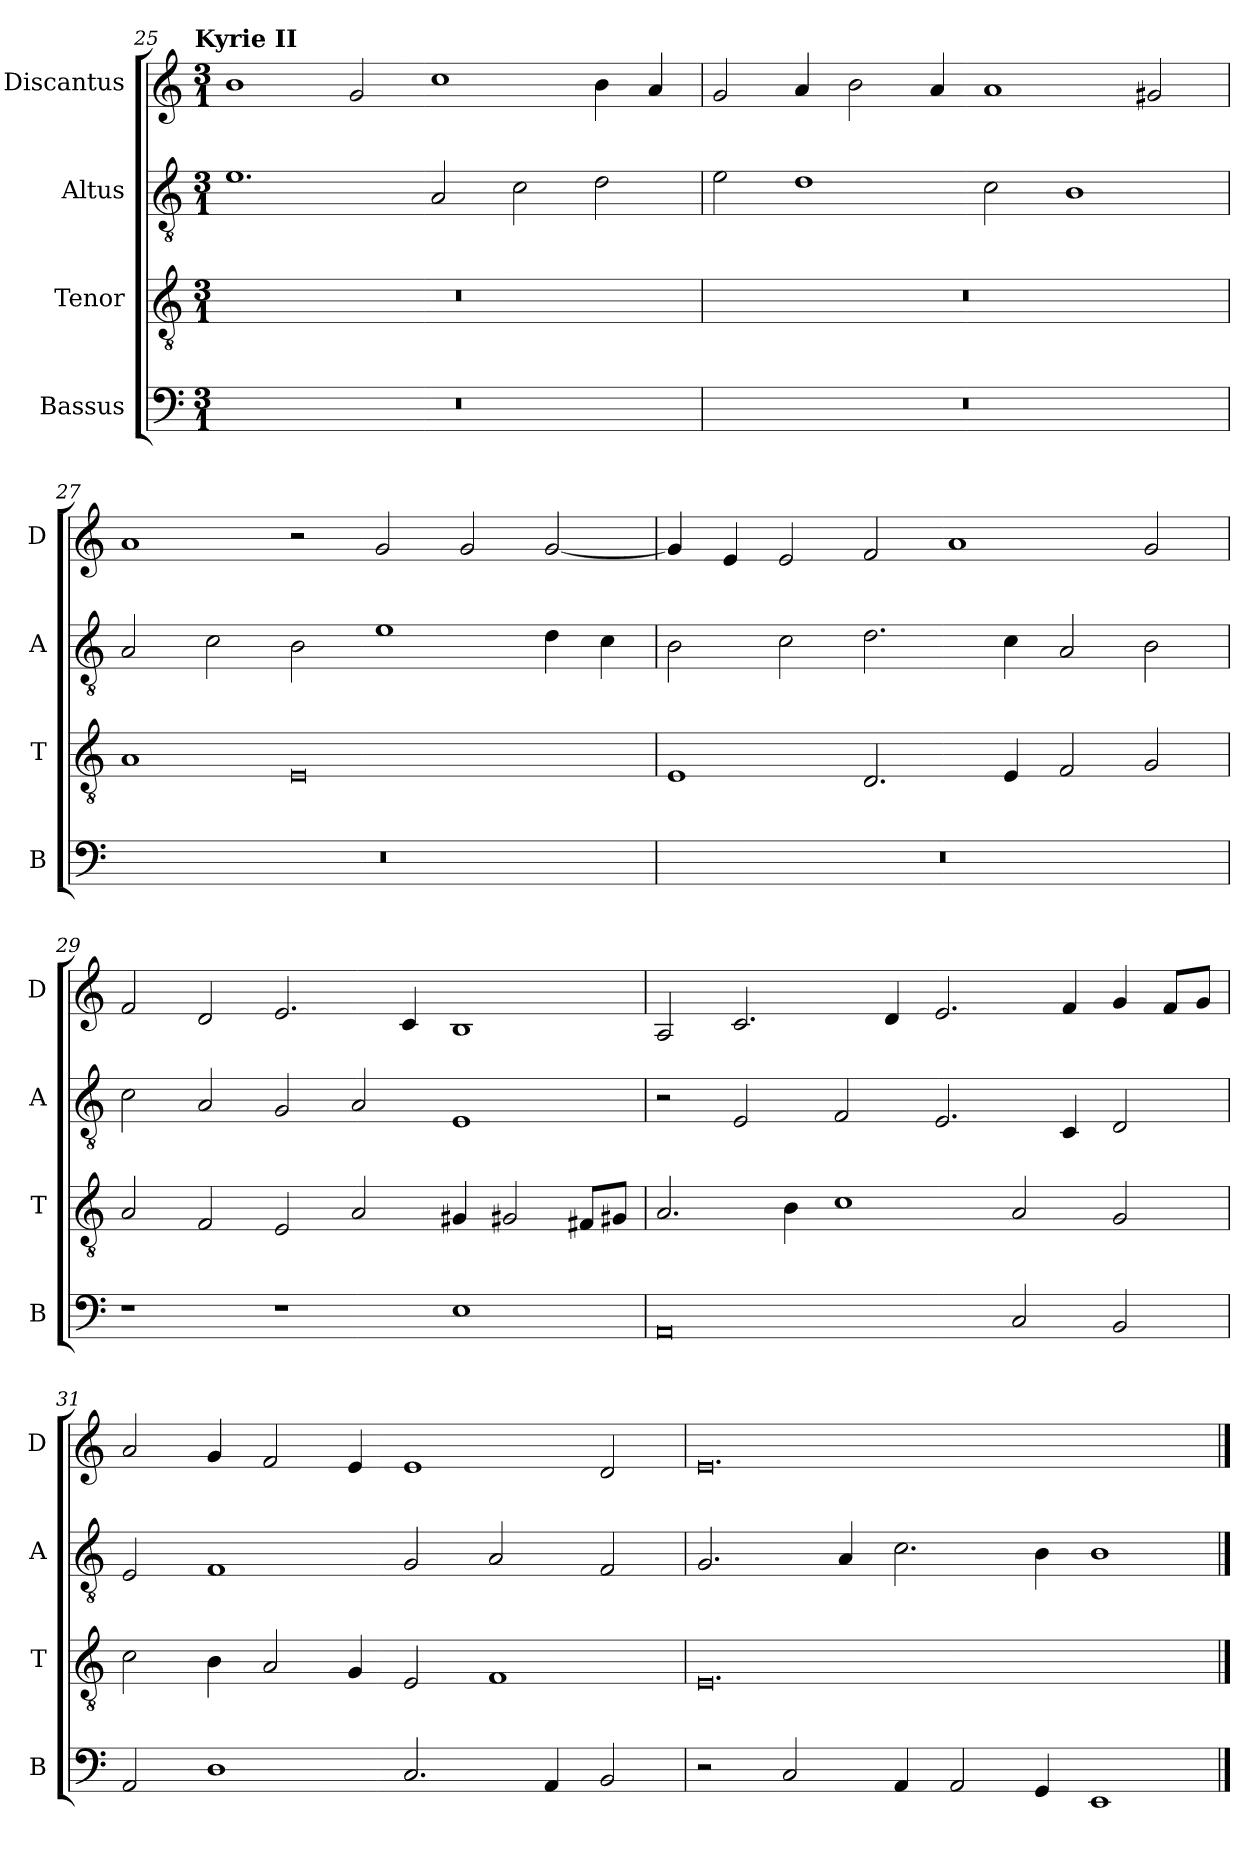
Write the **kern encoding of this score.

**kern	**kern	**kern	**kern
*part4	*part3	*part2	*part1
*staff4	*staff3	*staff2	*staff1
*I"Bassus	*I"Tenor	*I"Altus	*I"Discantus
*I'B	*I'T	*I'A	*I'D
!!LO:LB:g=z
*clefF4	*clefGv2	*clefGv2	*clefG2
*k[]	*k[]	*k[]	*k[]
!!LO:TX:omd:t=Kyrie II
*M3/1	*M3/1	*M3/1	*M3/1
=25	=25	=25	=25
0.r	0.r	1.e	1b
.	.	.	2g/
.	.	2A/	1cc
.	.	2c\	.
.	.	2d\	4b\
.	.	.	4a/
=26	=26	=26	=26
0.r	0.r	2e\	2g/
.	.	1d	4a/
.	.	.	2b\
.	.	.	4a/
.	.	2c\	1a
.	.	1B	.
.	.	.	2g#X/
=27	=27	=27	=27
0.r	1A	2A/	1a
.	.	2c\	.
.	0E	2B\	2r
.	.	1e	2g/
.	.	.	2g/
.	.	4d\	[2g/
.	.	4c\	.
=28	=28	=28	=28
0.r	1E	2B\	4g/]
.	.	.	4e/
.	.	2c\	2e/
.	2.D/	2.d\	2f/
.	.	.	1a
.	4E/	4c\	.
.	2F/	2A/	.
.	2G/	2B\	2g/
=29	=29	=29	=29
1r	2A/	2c\	2f/
.	2F/	2A/	2d/
1r	2E/	2G/	2.e/
.	2A/	2A/	.
.	.	.	4c/
1E	4G#X/	1E	1B
.	2G#X/	.	.
.	8F#X/L	.	.
.	8G#X/J	.	.
=30	=30	=30	=30
0AA	2.A/	2r	2A/
.	.	2E/	2.c/
.	4B\	.	.
.	1c	2F/	.
.	.	.	4d/
.	.	2.E/	2.e/
2C/	2A/	.	.
.	.	4C/	4f/
2BB/	2G/	2D/	4g/
.	.	.	8f/L
.	.	.	8g/J
=31	=31	=31	=31
2AA/	2c\	2E/	2a/
1D	4B\	1F	4g/
.	2A/	.	2f/
.	4G/	.	4e/
2.C/	2E/	2G/	1e
.	1F	2A/	.
4AA/	.	.	.
2BB/	.	2F/	2d/
=32	=32	=32	=32
2r	0.E	2.G/	0.e
2C/	.	.	.
.	.	4A/	.
4AA/	.	2.c\	.
2AA/	.	.	.
4GG/	.	4B\	.
1EE	.	1B	.
==	==	==	==
*-	*-	*-	*-
